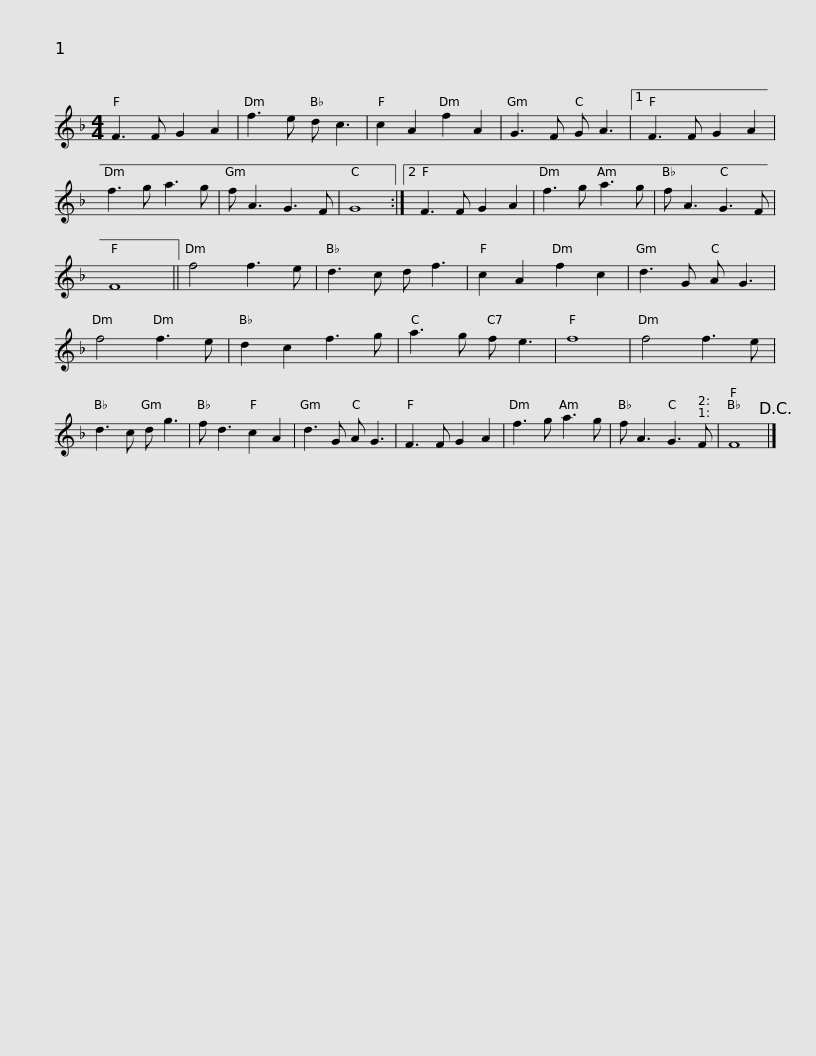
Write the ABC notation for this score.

X:1
L:1/8
M:4/4
I:linebreak $
K:F
V:1 treble
V:1
 F3 F G2 A2 | f3 e d c3 | c2 A2 f2 A2 | G3 F G A3 |1 F3 F G2 A2 | %5
 f3 g a3 g | f A3 G3 F | G8 :|2$ F3 F G2 A2 | f3 g a3 g | %10
 f A3 G3 F | F8 || f4 f3 e | d3 c d f3 | c2 A2 f2 c2 | %15
 d3 G A G3 | f4 f3 e |$ d2 c2 f3 g | a3 g f e3 | f8 | %20
 f4 f3 e | d3 c d g3 | f d3 c2 A2 | d3 G A G3 | F3 F G2 A2 | %25
 f3 g a3 g |$ f A3 G3 F | F8!D.C.! |] %28
